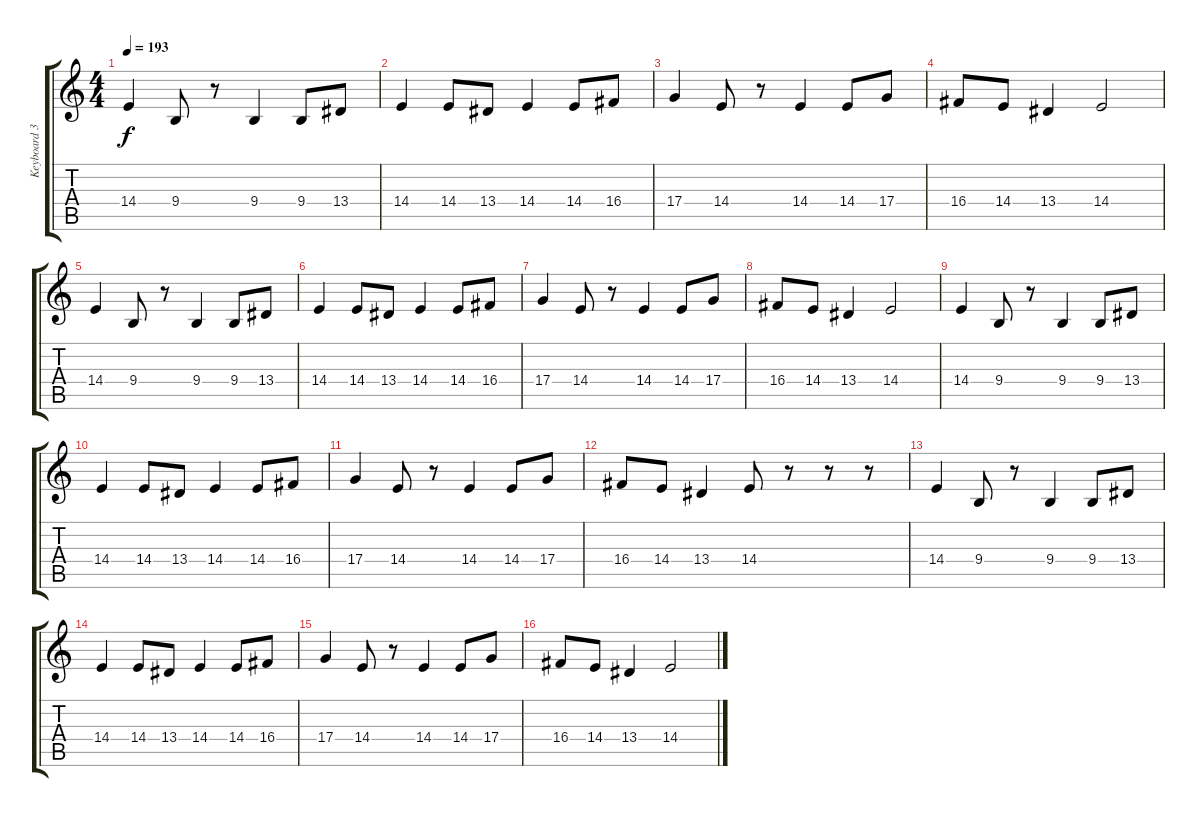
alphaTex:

\track ("Keyboard 3" "Keyboard 3") {instrument accordion}
\staff {score tabs}
\tuning (E4 B3 G3 D3 A2 E2) {hide}
\ts (4 4)
\tempo 193
\clef g2
\ks c
14.4.4{dy f} 9.4.8 r.8 9.4.4 9.4.8 13.4.8 |
14.4.4 14.4.8 13.4.8 14.4.4 14.4.8 16.4.8 |
17.4.4 14.4.8 r.8 14.4.4 14.4.8 17.4.8 |
16.4.8 14.4.8 13.4.4 14.4.2 |
14.4.4 9.4.8 r.8 9.4.4 9.4.8 13.4.8 |
14.4.4 14.4.8 13.4.8 14.4.4 14.4.8 16.4.8 |
17.4.4 14.4.8 r.8 14.4.4 14.4.8 17.4.8 |
16.4.8 14.4.8 13.4.4 14.4.2 |
14.4.4 9.4.8 r.8 9.4.4 9.4.8 13.4.8 |
14.4.4 14.4.8 13.4.8 14.4.4 14.4.8 16.4.8 |
17.4.4 14.4.8 r.8 14.4.4 14.4.8 17.4.8 |
16.4.8 14.4.8 13.4.4 14.4.8 r.8 r.8 r.8 |
14.4.4 9.4.8 r.8 9.4.4 9.4.8 13.4.8 |
14.4.4 14.4.8 13.4.8 14.4.4 14.4.8 16.4.8 |
17.4.4 14.4.8 r.8 14.4.4 14.4.8 17.4.8 |
16.4.8 14.4.8 13.4.4 14.4.2
